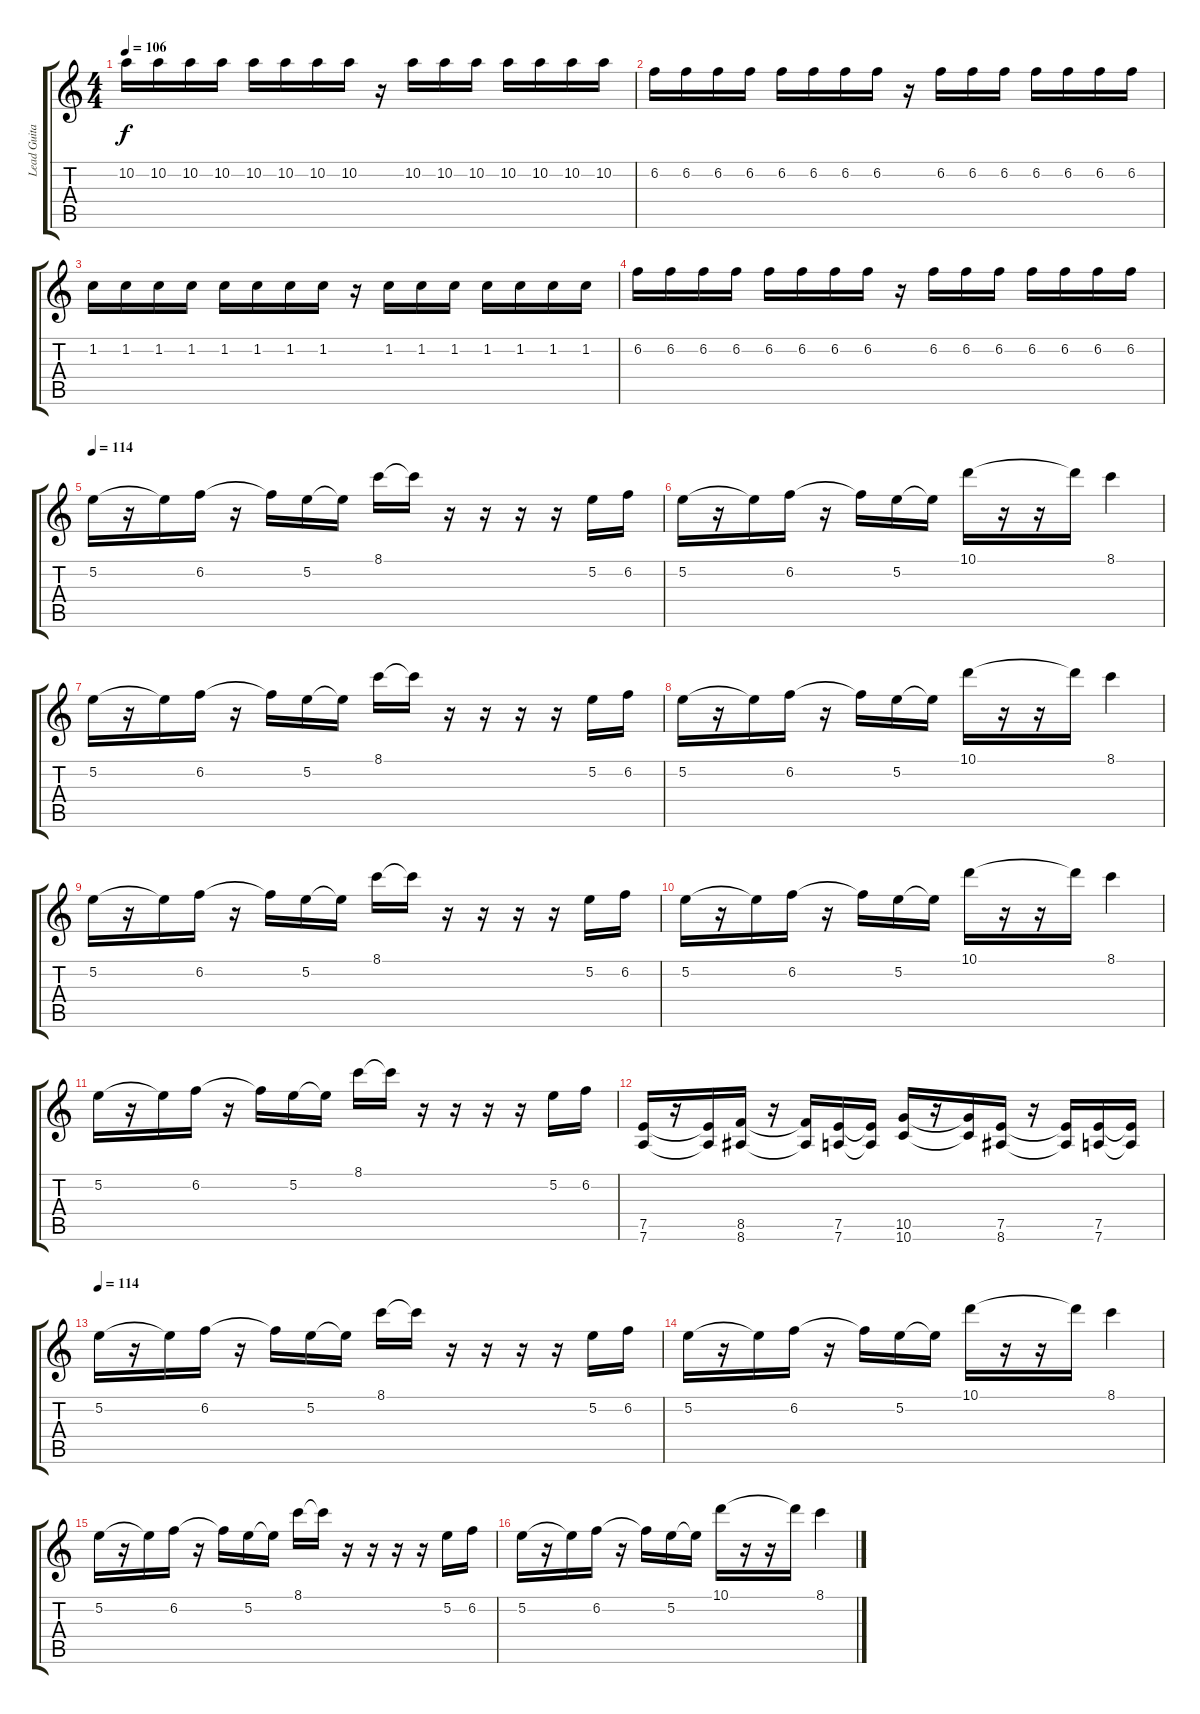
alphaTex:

\track ("Lead Guitar" "Lead Guita") {instrument distortionguitar}
\staff {score tabs}
\tuning (E4 B3 G3 D3 A2 D2) {hide}
\ts (4 4)
\tempo 106
\clef g2
\ks c
10.2.16{dy f volume 13} 10.2.16 10.2.16 10.2.16 10.2.16 10.2.16 10.2.16 10.2.16 r.16 10.2.16 10.2.16 10.2.16 10.2.16 10.2.16 10.2.16 10.2.16 |
6.2.16 6.2.16 6.2.16 6.2.16 6.2.16 6.2.16 6.2.16 6.2.16 r.16 6.2.16 6.2.16 6.2.16 6.2.16 6.2.16 6.2.16 6.2.16 |
1.2.16 1.2.16 1.2.16 1.2.16 1.2.16 1.2.16 1.2.16 1.2.16 r.16 1.2.16 1.2.16 1.2.16 1.2.16 1.2.16 1.2.16 1.2.16 |
6.2.16 6.2.16 6.2.16 6.2.16 6.2.16 6.2.16 6.2.16 6.2.16 r.16 6.2.16 6.2.16 6.2.16 6.2.16 6.2.16 6.2.16 6.2.16 |
\tempo 114
5.2.16 r.16 5.2{t}.16 6.2.16 r.16 6.2{t}.16 5.2.16 5.2{t}.16 8.1.16 8.1{t}.16 r.16 r.16 r.16 r.16 5.2.16 6.2.16 |
5.2.16 r.16 5.2{t}.16 6.2.16 r.16 6.2{t}.16 5.2.16 5.2{t}.16 10.1.16 r.16 r.16 10.1{t}.16 8.1.4 |
5.2.16 r.16 5.2{t}.16 6.2.16 r.16 6.2{t}.16 5.2.16 5.2{t}.16 8.1.16 8.1{t}.16 r.16 r.16 r.16 r.16 5.2.16 6.2.16 |
5.2.16 r.16 5.2{t}.16 6.2.16 r.16 6.2{t}.16 5.2.16 5.2{t}.16 10.1.16 r.16 r.16 10.1{t}.16 8.1.4 |
5.2.16 r.16 5.2{t}.16 6.2.16 r.16 6.2{t}.16 5.2.16 5.2{t}.16 8.1.16 8.1{t}.16 r.16 r.16 r.16 r.16 5.2.16 6.2.16 |
5.2.16 r.16 5.2{t}.16 6.2.16 r.16 6.2{t}.16 5.2.16 5.2{t}.16 10.1.16 r.16 r.16 10.1{t}.16 8.1.4 |
5.2.16 r.16 5.2{t}.16 6.2.16 r.16 6.2{t}.16 5.2.16 5.2{t}.16 8.1.16 8.1{t}.16 r.16 r.16 r.16 r.16 5.2.16 6.2.16 |
(7.5 7.6).16 r.16 (7.5{t} 7.6{t}).16 (8.5 8.6).16 r.16 (8.5{t} 8.6{t}).16 (7.5 7.6).16 (7.5{t} 7.6{t}).16 (10.5 10.6).16 r.16 (10.5{t} 10.6{t}).16 (7.5 8.6).16 r.16 (7.5{t} 8.6{t}).16 (7.5 7.6).16 (7.5{t} 7.6{t}).16 |
\tempo 114
5.2.16 r.16 5.2{t}.16 6.2.16 r.16 6.2{t}.16 5.2.16 5.2{t}.16 8.1.16 8.1{t}.16 r.16 r.16 r.16 r.16 5.2.16 6.2.16 |
5.2.16 r.16 5.2{t}.16 6.2.16 r.16 6.2{t}.16 5.2.16 5.2{t}.16 10.1.16 r.16 r.16 10.1{t}.16 8.1.4 |
5.2.16 r.16 5.2{t}.16 6.2.16 r.16 6.2{t}.16 5.2.16 5.2{t}.16 8.1.16 8.1{t}.16 r.16 r.16 r.16 r.16 5.2.16 6.2.16 |
5.2.16 r.16 5.2{t}.16 6.2.16 r.16 6.2{t}.16 5.2.16 5.2{t}.16 10.1.16 r.16 r.16 10.1{t}.16 8.1.4
